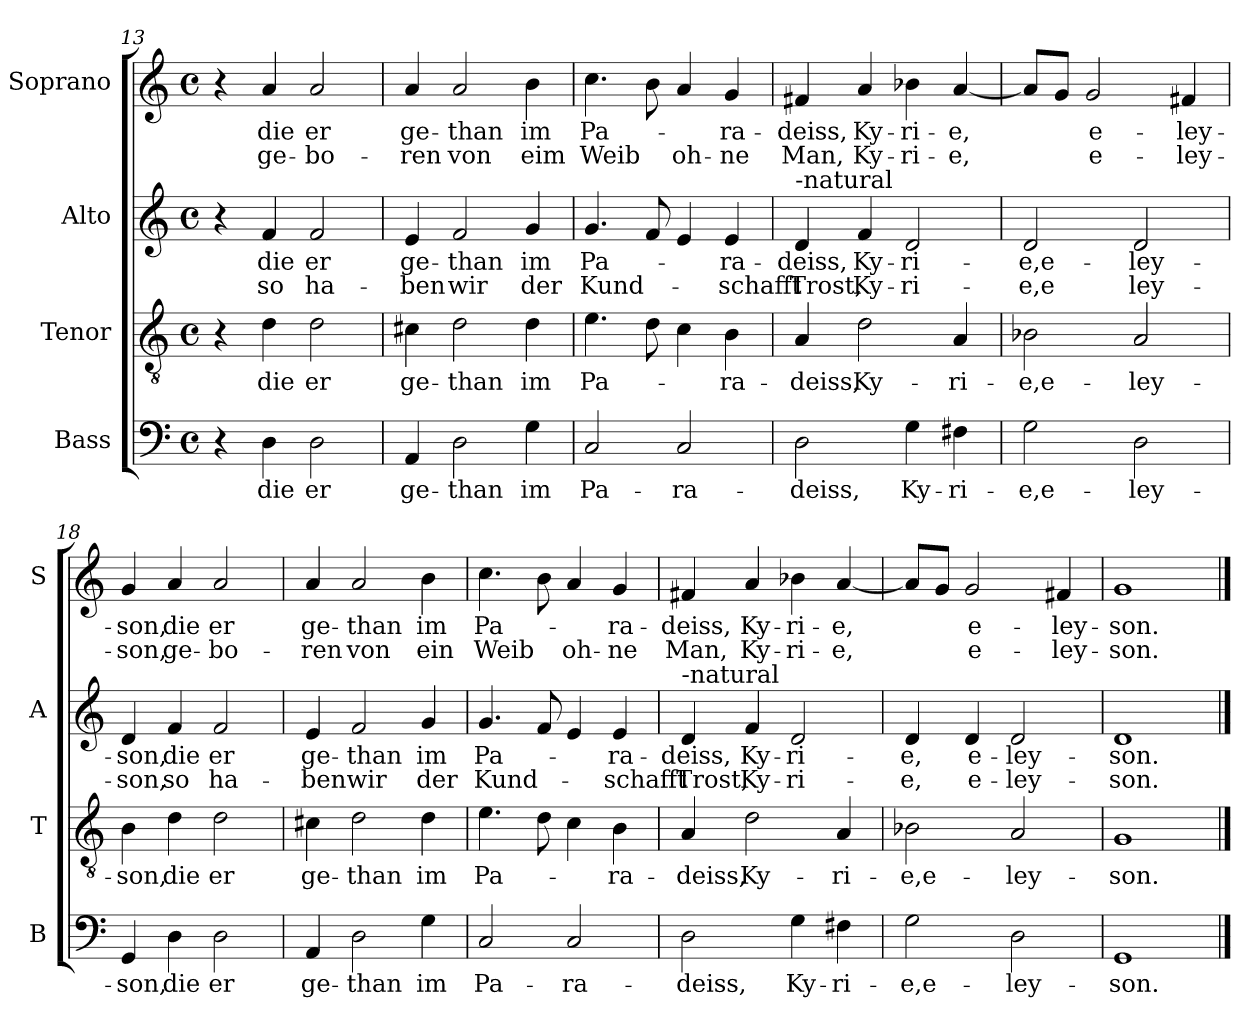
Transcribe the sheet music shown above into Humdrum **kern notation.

**kern	**text	**kern	**text	**kern	**text	**text	**kern	**text	**text
*part4	*part4	*part3	*part3	*part2	*part2	*part2	*part1	*part1	*part1
*staff4	*staff4	*staff3	*staff3	*staff2	*staff2	*staff2	*staff1	*staff1	*staff1
*I"Bass	*	*I"Tenor	*	*I"Alto	*	*	*I"Soprano	*	*
*I'B	*	*I'T	*	*I'A	*	*	*I'S	*	*
*clefF4	*	*clefGv2	*	*clefG2	*	*	*clefG2	*	*
*k[]	*	*k[]	*	*k[]	*	*	*k[]	*	*
*C:	*	*C:	*	*C:	*	*	*C:	*	*
*M4/4	*	*M4/4	*	*M4/4	*	*	*M4/4	*	*
*met(c)	*	*met(c)	*	*met(c)	*	*	*met(c)	*	*
=13	=13	=13	=13	=13	=13	=13	=13	=13	=13
4r	.	4r	.	4r	.	.	4r	.	.
!	!LO:LY:b	!	!LO:LY:b	!	!LO:LY:b	!LO:LY:b	!	!LO:LY:b	!LO:LY:b
4D\	die	4d\	die	4f/	die	so	4a/	die	ge-
!	!LO:LY:b	!	!LO:LY:b	!	!LO:LY:b	!LO:LY:b	!	!LO:LY:b	!LO:LY:b
2D\	er	2d\	er	2f/	er	ha-	2a/	er	-bo-
=14	=14	=14	=14	=14	=14	=14	=14	=14	=14
!	!LO:LY:b	!	!LO:LY:b	!	!LO:LY:b	!LO:LY:b	!	!LO:LY:b	!LO:LY:b
4AA/	ge-	4c#X\	ge-	4e/	ge-	-ben	4a/	ge-	-ren
!	!LO:LY:b	!	!LO:LY:b	!	!LO:LY:b	!LO:LY:b	!	!LO:LY:b	!LO:LY:b
2D\	-than	2d\	-than	2f/	-than	wir	2a/	-than	von
!	!LO:LY:b	!	!LO:LY:b	!	!LO:LY:b	!LO:LY:b	!	!LO:LY:b	!LO:LY:b
4G\	im	4d\	im	4g/	im	der	4b\	im	eim
!!LO:LB:g=z
=15	=15	=15	=15	=15	=15	=15	=15	=15	=15
!	!LO:LY:b	!	!LO:LY:b	!	!LO:LY:b	!LO:LY:b	!	!LO:LY:b	!LO:LY:b
2C/	Pa-	4.e\	Pa-	4.g/	Pa-	Kund-	4.cc\	Pa-	Weib
.	.	8d\	.	8f/	.	.	8b\	.	.
!	!LO:LY:b	!	!	!	!	!	!	!	!LO:LY:b
2C/	-ra-	4c\	.	4e/	.	.	4a/	.	oh-
!	!	!	!LO:LY:b	!	!LO:LY:b	!LO:LY:b	!	!LO:LY:b	!LO:LY:b
.	.	4B\	-ra-	4e/	-ra-	-schafft	4g/	-ra-	-ne
=16	=16	=16	=16	=16	=16	=16	=16	=16	=16
!	!	!	!	!LO:TX:a:t=-natural	!	!	!	!	!
!	!LO:LY:b	!	!LO:LY:b	!	!LO:LY:b	!LO:LY:b	!	!LO:LY:b	!LO:LY:b
2D\	-deiss,	4A/	-deiss,	4d/	-deiss,	Trost,	4f#X/	-deiss,	Man,
!	!	!	!LO:LY:b	!	!LO:LY:b	!LO:LY:b	!	!LO:LY:b	!LO:LY:b
.	.	2d\	Ky-	4f/	Ky-	Ky-	4a/	Ky-	Ky-
!	!LO:LY:b	!	!	!	!LO:LY:b	!LO:LY:b	!	!LO:LY:b	!LO:LY:b
4G\	Ky-	.	.	2d/	-ri-	-ri-	4b-X\	-ri-	-ri-
!	!LO:LY:b	!	!LO:LY:b	!	!	!	!	!LO:LY:b	!LO:LY:b
4F#X\	-ri-	4A/	-ri-	.	.	.	[4a/	-e,	-e,
=17	=17	=17	=17	=17	=17	=17	=17	=17	=17
!	!LO:LY:b	!	!LO:LY:b	!	!LO:LY:b	!LO:LY:b	!	!	!
2G\	-e,e-	2B-X\	-e,e-	2d/	-e,e-	-e,e	8a/L]	.	.
.	.	.	.	.	.	.	8g/J	.	.
!	!	!	!	!	!	!	!	!LO:LY:b	!LO:LY:b
.	.	.	.	.	.	.	2g/	e-	e-
!	!LO:LY:b	!	!LO:LY:b	!	!LO:LY:b	!LO:LY:b	!	!	!
2D\	-ley-	2A/	-ley-	2d/	-ley-	ley-	.	.	.
!	!	!	!	!	!	!	!	!LO:LY:b	!LO:LY:b
.	.	.	.	.	.	.	4f#X/	-ley-	-ley-
=18	=18	=18	=18	=18	=18	=18	=18	=18	=18
!	!LO:LY:b	!	!LO:LY:b	!	!LO:LY:b	!LO:LY:b	!	!LO:LY:b	!LO:LY:b
4GG/	-son,	4B\	-son,	4d/	-son,	-son,	4g/	-son,	-son,
!	!LO:LY:b	!	!LO:LY:b	!	!LO:LY:b	!LO:LY:b	!	!LO:LY:b	!LO:LY:b
4D\	die	4d\	die	4f/	die	so	4a/	die	ge-
!	!LO:LY:b	!	!LO:LY:b	!	!LO:LY:b	!LO:LY:b	!	!LO:LY:b	!LO:LY:b
2D\	er	2d\	er	2f/	er	ha-	2a/	er	-bo-
=19	=19	=19	=19	=19	=19	=19	=19	=19	=19
!	!LO:LY:b	!	!LO:LY:b	!	!LO:LY:b	!LO:LY:b	!	!LO:LY:b	!LO:LY:b
4AA/	ge-	4c#X\	ge-	4e/	ge-	-ben	4a/	ge-	-ren
!	!LO:LY:b	!	!LO:LY:b	!	!LO:LY:b	!LO:LY:b	!	!LO:LY:b	!LO:LY:b
2D\	-than	2d\	-than	2f/	-than	wir	2a/	-than	von
!	!LO:LY:b	!	!LO:LY:b	!	!LO:LY:b	!LO:LY:b	!	!LO:LY:b	!LO:LY:b
4G\	im	4d\	im	4g/	im	der	4b\	im	ein
!!LO:LB:g=z
=20	=20	=20	=20	=20	=20	=20	=20	=20	=20
!	!LO:LY:b	!	!LO:LY:b	!	!LO:LY:b	!LO:LY:b	!	!LO:LY:b	!LO:LY:b
2C/	Pa-	4.e\	Pa-	4.g/	Pa-	Kund-	4.cc\	Pa-	Weib
.	.	8d\	.	8f/	.	.	8b\	.	.
!	!LO:LY:b	!	!	!	!	!	!	!	!LO:LY:b
2C/	-ra-	4c\	.	4e/	.	.	4a/	.	oh-
!	!	!	!LO:LY:b	!	!LO:LY:b	!LO:LY:b	!	!LO:LY:b	!LO:LY:b
.	.	4B\	-ra-	4e/	-ra-	-schafft	4g/	-ra-	-ne
=21	=21	=21	=21	=21	=21	=21	=21	=21	=21
!	!	!	!	!LO:TX:a:t=-natural	!	!	!	!	!
!	!LO:LY:b	!	!LO:LY:b	!	!LO:LY:b	!LO:LY:b	!	!LO:LY:b	!LO:LY:b
2D\	-deiss,	4A/	-deiss,	4d/	-deiss,	Trost,	4f#X/	-deiss,	Man,
!	!	!	!LO:LY:b	!	!LO:LY:b	!LO:LY:b	!	!LO:LY:b	!LO:LY:b
.	.	2d\	Ky-	4f/	Ky-	Ky-	4a/	Ky-	Ky-
!	!LO:LY:b	!	!	!	!LO:LY:b	!LO:LY:b	!	!LO:LY:b	!LO:LY:b
4G\	Ky-	.	.	2d/	-ri-	-ri-	4b-X\	-ri-	-ri-
!	!LO:LY:b	!	!LO:LY:b	!	!	!	!	!LO:LY:b	!LO:LY:b
4F#X\	-ri-	4A/	-ri-	.	.	.	[4a/	-e,	-e,
=22	=22	=22	=22	=22	=22	=22	=22	=22	=22
!	!LO:LY:b	!	!LO:LY:b	!	!LO:LY:b	!LO:LY:b	!	!	!
2G\	-e,e-	2B-X\	-e,e-	4d/	-e,	-e,	8a/L]	.	.
.	.	.	.	.	.	.	8g/J	.	.
!	!	!	!	!	!LO:LY:b	!LO:LY:b	!	!LO:LY:b	!LO:LY:b
.	.	.	.	4d/	e-	e-	2g/	e-	e-
!	!LO:LY:b	!	!LO:LY:b	!	!LO:LY:b	!LO:LY:b	!	!	!
2D\	-ley-	2A/	-ley-	2d/	-ley-	-ley-	.	.	.
!	!	!	!	!	!	!	!	!LO:LY:b	!LO:LY:b
.	.	.	.	.	.	.	4f#X/	-ley-	-ley-
=23	=23	=23	=23	=23	=23	=23	=23	=23	=23
!	!LO:LY:b	!	!LO:LY:b	!	!LO:LY:b	!LO:LY:b	!	!LO:LY:b	!LO:LY:b
1GG	-son.	1G	-son.	1d	-son.	-son.	1g	-son.	-son.
==	==	==	==	==	==	==	==	==	==
*-	*-	*-	*-	*-	*-	*-	*-	*-	*-
